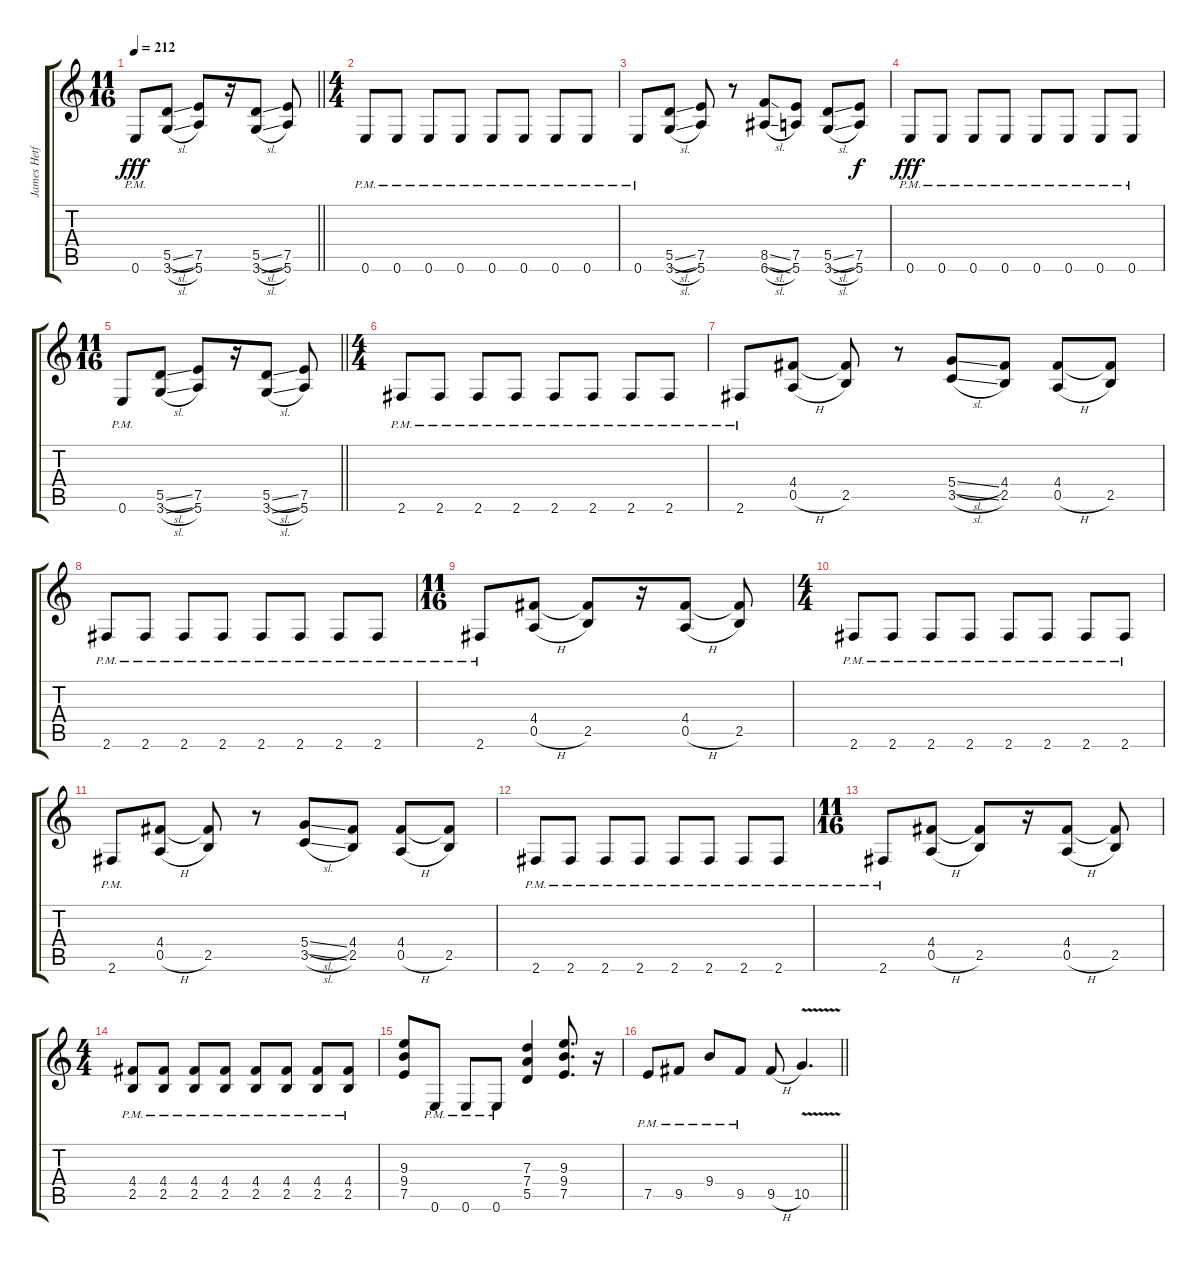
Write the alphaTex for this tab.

\track ("James Hetfield" "James Hetf") {instrument distortionguitar}
\staff {score tabs}
\tuning (E4 B3 G3 D3 A2 E2) {hide}
\ts (11 16)
\tempo 212
\clef g2
\barLineRight lightlight
\ks c
0.6{pm}.8{dy fff} (5.5{sl} 3.6{sl}).8 (7.5 5.6).8 r.16 (5.5{sl} 3.6{sl}).8 (7.5 5.6).8 |
\ts (4 4)
0.6{pm}.8 0.6{pm}.8 0.6{pm}.8 0.6{pm}.8 0.6{pm}.8 0.6{pm}.8 0.6{pm}.8 0.6{pm}.8 |
0.6{pm}.8 (5.5{sl} 3.6{sl}).8 (7.5 5.6).8 r.8 (8.5{sl} 6.6{sl}).8 (7.5 5.6).8 (5.5{sl} 3.6{sl}).8 (7.5 5.6).8{dy f} |
0.6{pm}.8{dy fff} 0.6{pm}.8 0.6{pm}.8 0.6{pm}.8 0.6{pm}.8 0.6{pm}.8 0.6{pm}.8 0.6{pm}.8 |
\ts (11 16)
\barLineRight lightlight
0.6{pm}.8 (5.5{sl} 3.6{sl}).8 (7.5 5.6).8 r.16 (5.5{sl} 3.6{sl}).8 (7.5 5.6).8 |
\ts (4 4)
2.6{pm}.8 2.6{pm}.8 2.6{pm}.8 2.6{pm}.8 2.6{pm}.8 2.6{pm}.8 2.6{pm}.8 2.6{pm}.8 |
2.6{pm}.8 (4.4 0.5{h}).8 (4.4{t} 2.5).8 r.8 (5.4{sl} 3.5{sl}).8 (4.4 2.5).8 (4.4 0.5{h}).8 (4.4{t} 2.5).8 |
2.6{pm}.8 2.6{pm}.8 2.6{pm}.8 2.6{pm}.8 2.6{pm}.8 2.6{pm}.8 2.6{pm}.8 2.6{pm}.8 |
\ts (11 16)
2.6{pm}.8 (4.4 0.5{h}).8 (4.4{t} 2.5).8 r.16 (4.4 0.5{h}).8 (4.4{t} 2.5).8 |
\ts (4 4)
2.6{pm}.8 2.6{pm}.8 2.6{pm}.8 2.6{pm}.8 2.6{pm}.8 2.6{pm}.8 2.6{pm}.8 2.6{pm}.8 |
2.6{pm}.8 (4.4 0.5{h}).8 (4.4{t} 2.5).8 r.8 (5.4{sl} 3.5{sl}).8 (4.4 2.5).8 (4.4 0.5{h}).8 (4.4{t} 2.5).8 |
2.6{pm}.8 2.6{pm}.8 2.6{pm}.8 2.6{pm}.8 2.6{pm}.8 2.6{pm}.8 2.6{pm}.8 2.6{pm}.8 |
\ts (11 16)
2.6{pm}.8 (4.4 0.5{h}).8 (4.4{t} 2.5).8 r.16 (4.4 0.5{h}).8 (4.4{t} 2.5).8 |
\ts (4 4)
(4.4{pm} 2.5{pm}).8 (4.4{pm} 2.5{pm}).8 (4.4{pm} 2.5{pm}).8 (4.4{pm} 2.5{pm}).8 (4.4{pm} 2.5{pm}).8 (4.4{pm} 2.5{pm}).8 (4.4{pm} 2.5{pm}).8 (4.4{pm} 2.5{pm}).8 |
(9.3 9.4 7.5).8 0.6{pm}.8 0.6{pm}.8 0.6{pm}.8 (7.3 7.4 5.5).4 (9.3 9.4 7.5).8{d} r.16 |
\barLineRight lightlight
7.5{pm}.8 9.5{pm}.8 9.4{pm}.8 9.5{pm}.8 9.5{h}.8 10.5{v}.4{d}
